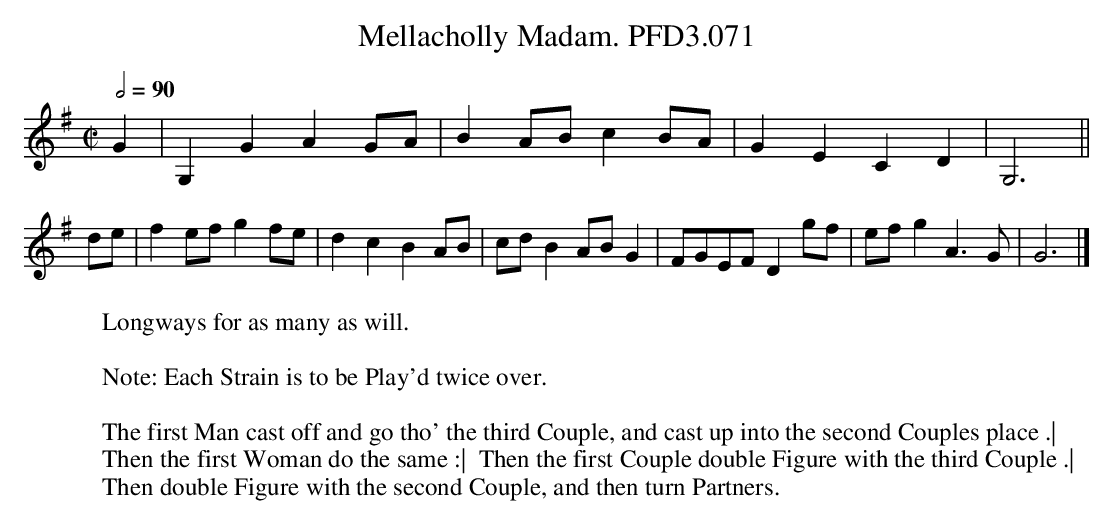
X:1
T:Mellacholly Madam. PFD3.071
W:Longways for as many as will.
L:1/4
Q:1/2=90
M:C|
K:G
G|G,GA G/A/|B A/B/cB/A/|GECD|G,3||
d/e/|f e/f/ g f/e/|dcB A/B/|c/d/ B A/B/ G|F/G/E/F/ D g/f/|e/f/ g A>G|G3 |]
W:
W: Note: Each Strain is to be Play'd twice over.
W:
W: The first Man cast off and go tho' the third Couple, and cast up into the second Couples place .|
W: Then the first Woman do the same :|  Then the first Couple double Figure with the third Couple .|
W: Then double Figure with the second Couple, and then turn Partners.
